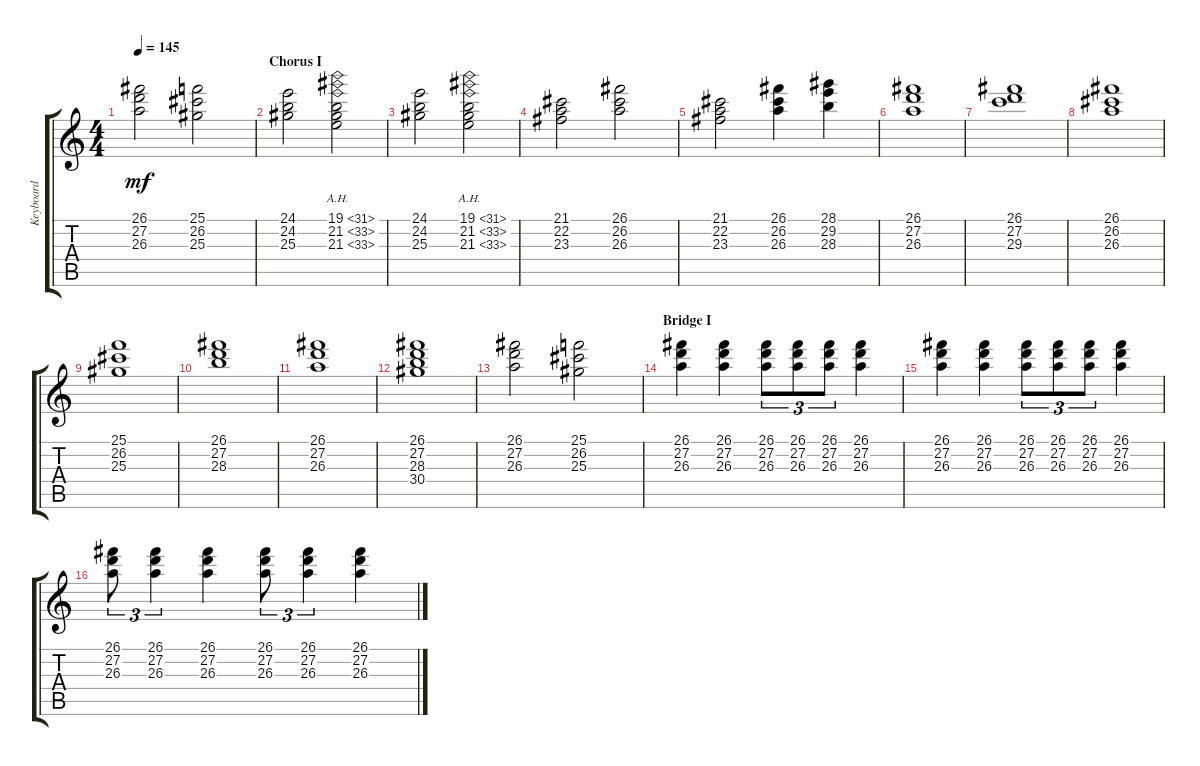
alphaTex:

\track ("Keyboard" "Keyboard") {instrument drawbarorgan}
\staff {score tabs}
\tuning (E4 B3 G3 D3 A2 E2) {hide}
\ts (4 4)
\tempo 145
\clef g2
\ks c
(26.1 27.2 26.3).2{dy mf} (25.1 26.2 25.3).2 |
\section ("" "Chorus I")
(24.1 24.2 25.3).2 (19.1{ah 12} 21.2{ah 12} 21.3{ah 12}).2 |
(24.1 24.2 25.3).2 (19.1{ah 12} 21.2{ah 12} 21.3{ah 12}).2 |
(21.1 22.2 23.3).2 (26.1 26.2 26.3).2 |
(21.1 22.2 23.3).2 (26.1 26.2 26.3).4 (28.1 29.2 28.3).4 |
(26.1 27.2 26.3).1 |
(26.1 27.2 29.3).1 |
(26.1 26.2 26.3).1 |
(25.1 26.2 25.3).1 |
(26.1 27.2 28.3).1 |
(26.1 27.2 26.3).1 |
(26.1 27.2 28.3 30.4).1 |
(26.1 27.2 26.3).2 (25.1 26.2 25.3).2 |
\section ("" "Bridge I")
(26.1 27.2 26.3).4 (26.1 27.2 26.3).4 (26.1 27.2 26.3).8{tu (3 2)} (26.1 27.2 26.3).8{tu (3 2)} (26.1 27.2 26.3).8{tu (3 2)} (26.1 27.2 26.3).4 |
(26.1 27.2 26.3).4 (26.1 27.2 26.3).4 (26.1 27.2 26.3).8{tu (3 2)} (26.1 27.2 26.3).8{tu (3 2)} (26.1 27.2 26.3).8{tu (3 2)} (26.1 27.2 26.3).4 |
(26.1 27.2 26.3).8{tu (3 2)} (26.1 27.2 26.3).4{tu (3 2)} (26.1 27.2 26.3).4 (26.1 27.2 26.3).8{tu (3 2)} (26.1 27.2 26.3).4{tu (3 2)} (26.1 27.2 26.3).4
